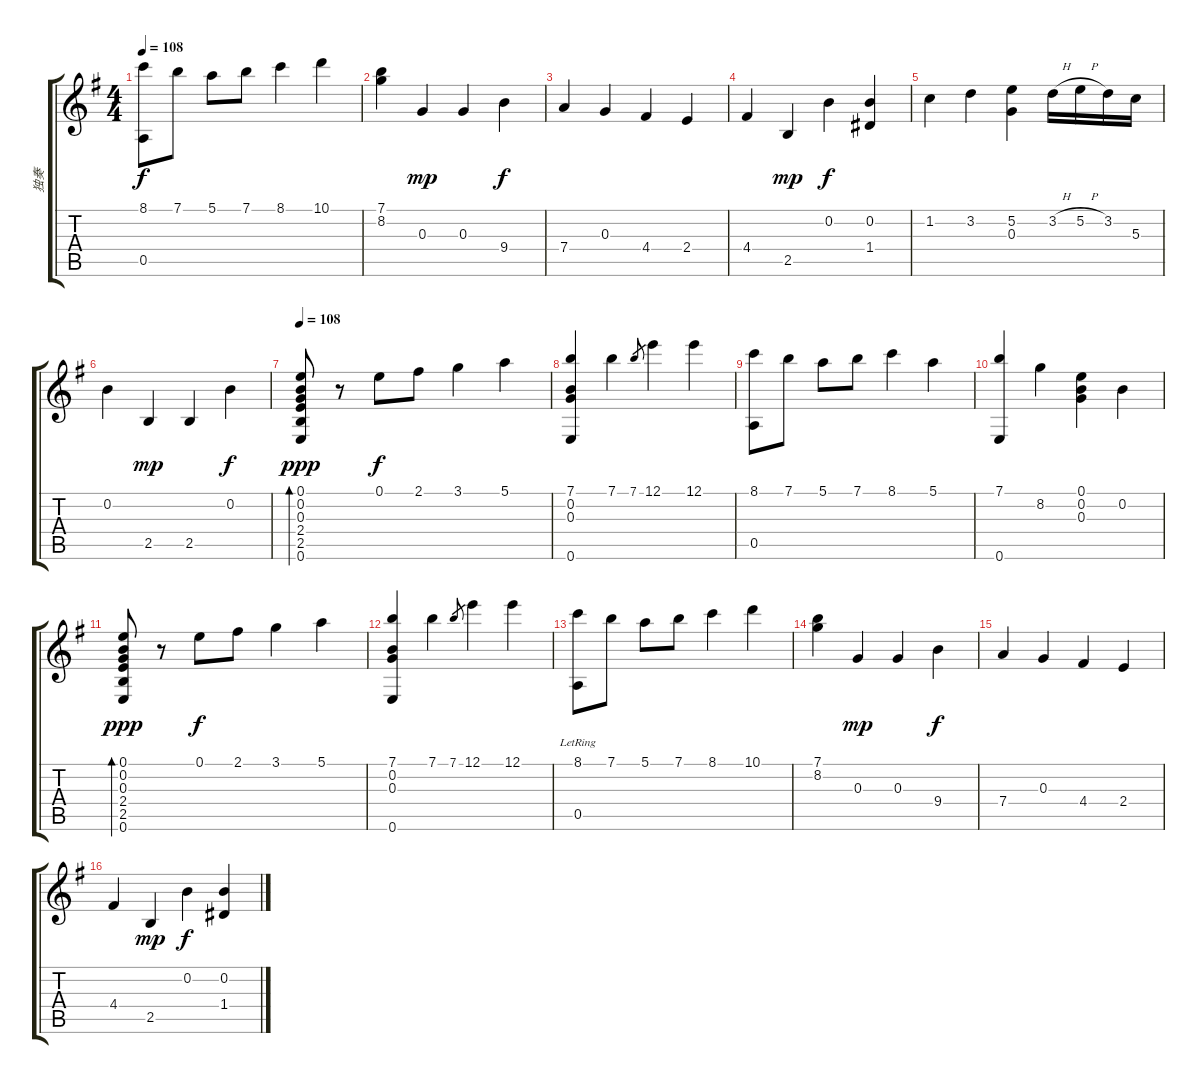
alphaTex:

\track ("独奏" "独奏") {instrument acousticguitarnylon}
\staff {score tabs}
\tuning (E4 B3 G3 D3 A2 E2) {hide}
\ts (4 4)
\tempo 108
\clef g2
\ks g
(8.1 0.5).8{dy f} 7.1.8 5.1.8 7.1.8 8.1.4 10.1.4 |
(7.1 8.2).4 0.3.4{dy mp} 0.3.4 9.4.4{dy f} |
7.4.4 0.3.4 4.4.4 2.4.4 |
4.4.4 2.5.4{dy mp} 0.2.4{dy f} (0.2 1.4).4 |
1.2.4 3.2.4 (5.2 0.3).4 3.2{h}.16 5.2{h}.16 3.2.16 5.3.16 |
0.2.4 2.5.4{dy mp} 2.5.4 0.2.4{dy f} |
\tempo 108
(0.1 0.2 0.3 2.4 2.5 0.6).8{bd 480 dy ppp} r.8 0.1.8{dy f} 2.1.8 3.1.4 5.1.4 |
(7.1 0.2 0.3 0.6).4 7.1.4 7.1.8{gr} 12.1.4 12.1.4 |
(8.1 0.5).8 7.1.8 5.1.8 7.1.8 8.1.4 5.1.4 |
(7.1 0.6).4 8.2.4 (0.1 0.2 0.3).4 0.2.4 |
(0.1 0.2 0.3 2.4 2.5 0.6).8{bd 480 dy ppp} r.8 0.1.8{dy f} 2.1.8 3.1.4 5.1.4 |
(7.1 0.2 0.3 0.6).4 7.1.4 7.1.8{gr} 12.1.4 12.1.4 |
(8.1 0.5{lr}).8 7.1.8 5.1.8 7.1.8 8.1.4 10.1.4 |
(7.1 8.2).4 0.3.4{dy mp} 0.3.4 9.4.4{dy f} |
7.4.4 0.3.4 4.4.4 2.4.4 |
4.4.4 2.5.4{dy mp} 0.2.4{dy f} (0.2 1.4).4
